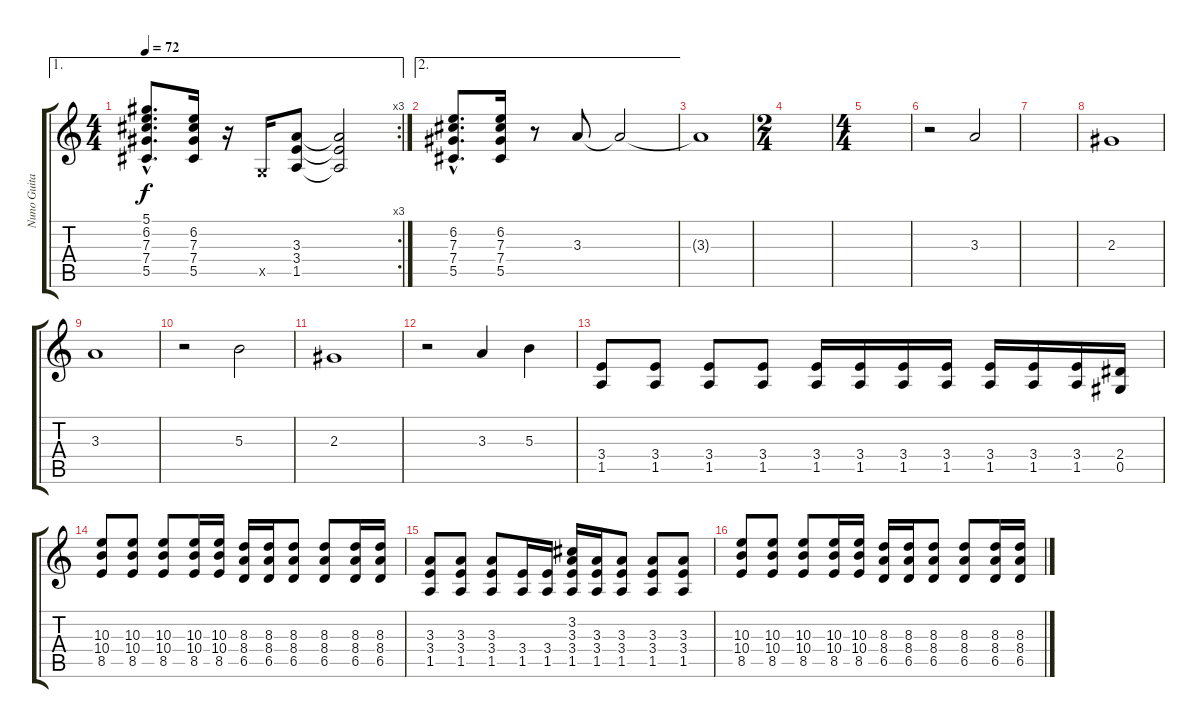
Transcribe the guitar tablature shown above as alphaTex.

\track ("Nuno Guitar Rythm" "Nuno Guita") {instrument overdrivenguitar}
\staff {score tabs}
\tuning (Eb4 Bb3 Gb3 Db3 Ab2 Eb2) {hide}
\ae 1
\rc 3
\ts (4 4)
\tempo 72
\clef g2
\ks c
(5.1{hac} 6.2{hac} 7.3{hac} 7.4{hac} 5.5{hac}).8{d dy f} (6.2 7.3 7.4 5.5).16 r.16 -1.5{x}.16 (3.3 3.4 1.5).8 (3.3{t} 3.4{t} 1.5{t}).2 |
\ae 2
(6.2{hac} 7.3{hac} 7.4{hac} 5.5{hac}).8{d} (6.2 7.3 7.4 5.5).16 r.8 3.3.8 3.3{t}.2{volume 11 instrument electricguitarclean} |
3.3{t}.1 |
\ts (2 4)
|
\ts (4 4)
|
r.2 3.3.2 |
|
2.3.1 |
3.3.1 |
r.2 5.3.2 |
2.3.1 |
r.2 3.3.4 5.3.4 |
(3.4 1.5).8{volume 10 instrument distortionguitar} (3.4 1.5).8 (3.4 1.5).8 (3.4 1.5).8 (3.4 1.5).16{volume 13} (3.4 1.5).16 (3.4 1.5).16 (3.4 1.5).16 (3.4 1.5).16{volume 14} (3.4 1.5).16 (3.4 1.5).16 (2.4 0.5).16 |
(10.3 10.4 8.5).8{balance 16 instrument distortionguitar} (10.3 10.4 8.5).8 (10.3 10.4 8.5).8 (10.3 10.4 8.5).16 (10.3 10.4 8.5).16 (8.3 8.4 6.5).16 (8.3 8.4 6.5).16 (8.3 8.4 6.5).8 (8.3 8.4 6.5).8 (8.3 8.4 6.5).16 (8.3 8.4 6.5).16 |
(3.3 3.4 1.5).8 (3.3 3.4 1.5).8 (3.3 3.4 1.5).8 (3.4 1.5).16 (3.4 1.5).16 (3.2 3.3 3.4 1.5).16 (3.3 3.4 1.5).16 (3.3 3.4 1.5).8 (3.3 3.4 1.5).8 (3.3 3.4 1.5).8 |
(10.3 10.4 8.5).8{balance 16 instrument distortionguitar} (10.3 10.4 8.5).8 (10.3 10.4 8.5).8 (10.3 10.4 8.5).16 (10.3 10.4 8.5).16 (8.3 8.4 6.5).16 (8.3 8.4 6.5).16 (8.3 8.4 6.5).8 (8.3 8.4 6.5).8 (8.3 8.4 6.5).16 (8.3 8.4 6.5).16
